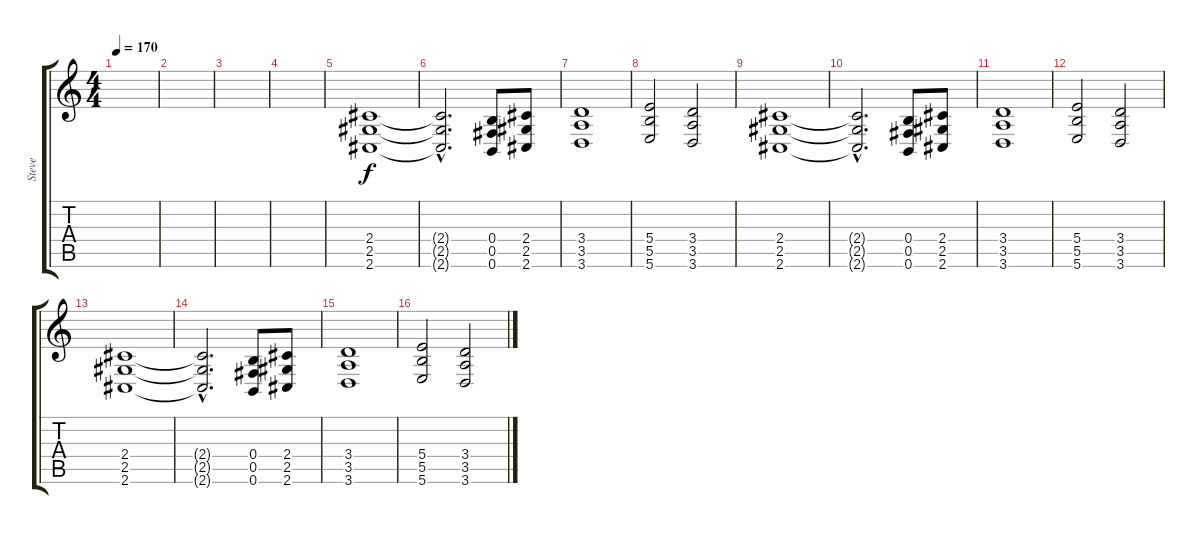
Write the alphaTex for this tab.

\track ("Steve" "Steve") {instrument distortionguitar}
\staff {score tabs}
\tuning (Db4 Ab3 E3 B2 Gb2 B1) {hide}
\ts (4 4)
\tempo 170
\clef g2
\ks c
|
|
|
|
(2.4 2.5 2.6).1 |
(2.4{hac t} 2.5{hac t} 2.6{hac t}).2{d} (0.4 0.5 0.6).8 (2.4 2.5 2.6).8 |
(3.4 3.5 3.6).1 |
(5.4 5.5 5.6).2 (3.4 3.5 3.6).2 |
(2.4 2.5 2.6).1 |
(2.4{hac t} 2.5{hac t} 2.6{hac t}).2{d} (0.4 0.5 0.6).8 (2.4 2.5 2.6).8 |
(3.4 3.5 3.6).1 |
(5.4 5.5 5.6).2 (3.4 3.5 3.6).2 |
(2.4 2.5 2.6).1 |
(2.4{hac t} 2.5{hac t} 2.6{hac t}).2{d} (0.4 0.5 0.6).8 (2.4 2.5 2.6).8 |
(3.4 3.5 3.6).1 |
(5.4 5.5 5.6).2 (3.4 3.5 3.6).2
